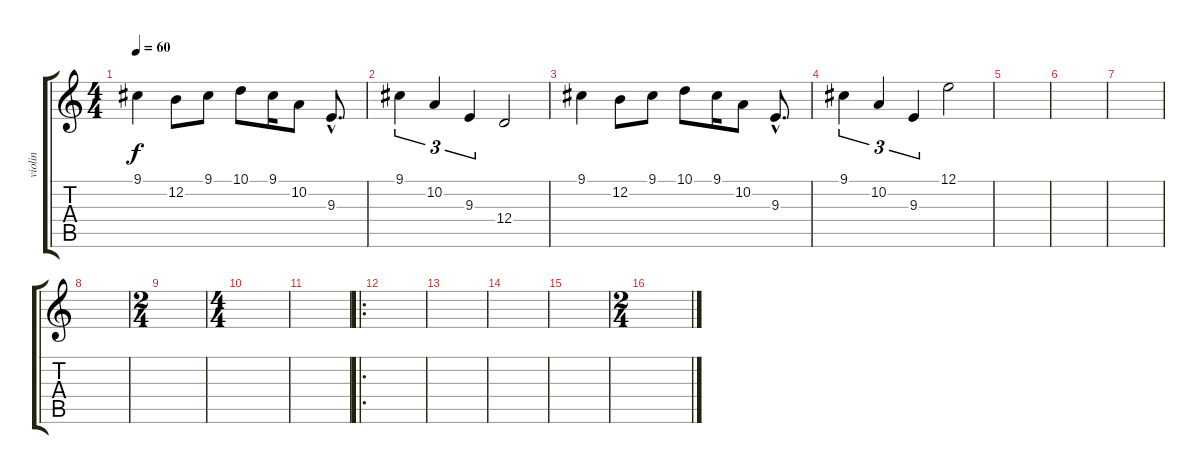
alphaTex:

\track ("violin" "violin") {instrument violin}
\staff {score tabs}
\tuning (E4 B3 G3 D3 A2 E2) {hide}
\ts (4 4)
\tempo 60
\clef g2
\ks c
9.1.4{dy f instrument violin} 12.2.8 9.1.8 10.1.8 9.1.16 10.2.8 9.3{hac}.8{d} |
9.1.4{tu (3 2)} 10.2.4{tu (3 2)} 9.3.4{tu (3 2)} 12.4.2 |
9.1.4 12.2.8 9.1.8 10.1.8 9.1.16 10.2.8 9.3{hac}.8{d} |
9.1.4{tu (3 2)} 10.2.4{tu (3 2)} 9.3.4{tu (3 2)} 12.1.2 |
|
|
|
|
\ts (2 4)
|
\ts (4 4)
|
|
\ro
|
|
|
|
\ts (2 4)
